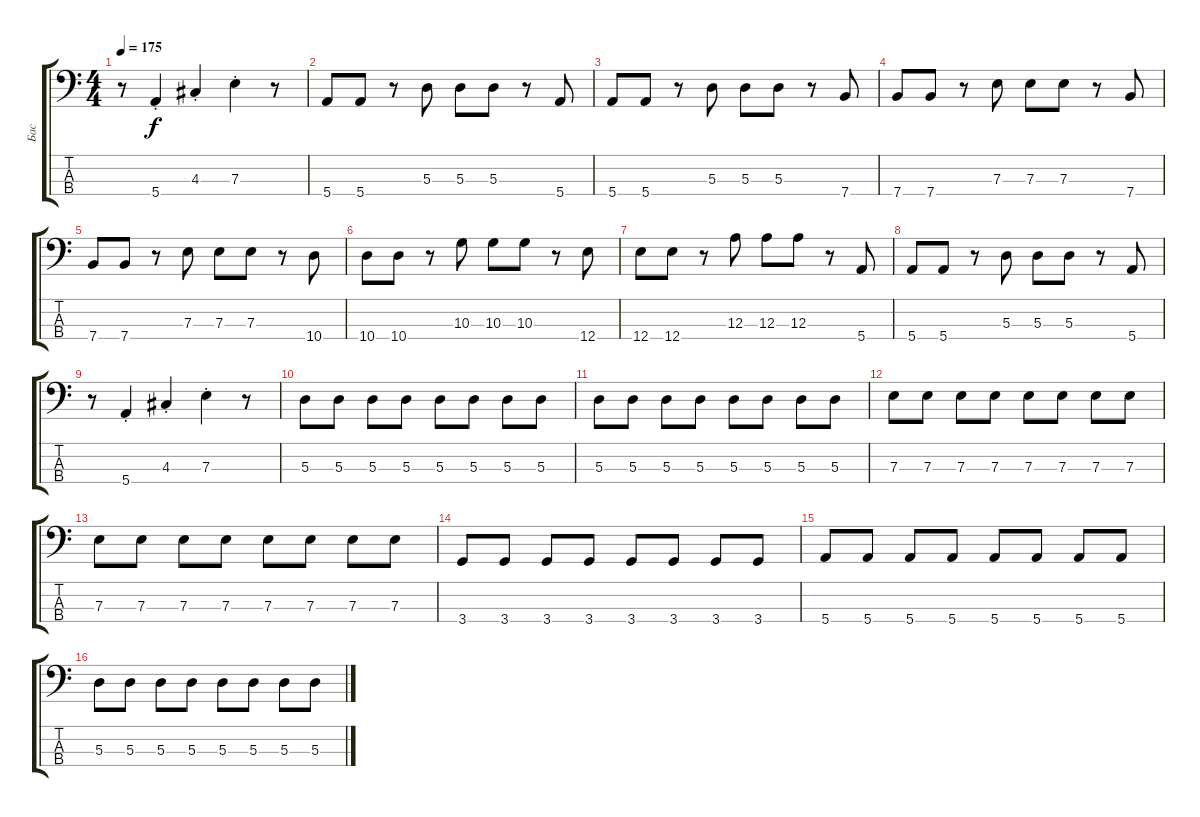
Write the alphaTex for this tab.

\track ("Бас" "Бас") {instrument electricbassfinger}
\staff {score tabs}
\tuning (G2 D2 A1 E1) {hide}
\ts (4 4)
\tempo 175
\clef f4
\ks c
r.8{dy f} 5.4{st}.4 4.3{st}.4 7.3{st}.4 r.8 |
5.4.8 5.4.8 r.8 5.3.8 5.3.8 5.3.8 r.8 5.4.8 |
5.4.8 5.4.8 r.8 5.3.8 5.3.8 5.3.8 r.8 7.4.8 |
7.4.8 7.4.8 r.8 7.3.8 7.3.8 7.3.8 r.8 7.4.8 |
7.4.8 7.4.8 r.8 7.3.8 7.3.8 7.3.8 r.8 10.4.8 |
10.4.8 10.4.8 r.8 10.3.8 10.3.8 10.3.8 r.8 12.4.8 |
12.4.8 12.4.8 r.8 12.3.8 12.3.8 12.3.8 r.8 5.4.8 |
5.4.8 5.4.8 r.8 5.3.8 5.3.8 5.3.8 r.8 5.4.8 |
r.8 5.4{st}.4 4.3{st}.4 7.3{st}.4 r.8 |
5.3.8 5.3.8 5.3.8 5.3.8 5.3.8 5.3.8 5.3.8 5.3.8 |
5.3.8 5.3.8 5.3.8 5.3.8 5.3.8 5.3.8 5.3.8 5.3.8 |
7.3.8 7.3.8 7.3.8 7.3.8 7.3.8 7.3.8 7.3.8 7.3.8 |
7.3.8 7.3.8 7.3.8 7.3.8 7.3.8 7.3.8 7.3.8 7.3.8 |
3.4.8 3.4.8 3.4.8 3.4.8 3.4.8 3.4.8 3.4.8 3.4.8 |
5.4.8 5.4.8 5.4.8 5.4.8 5.4.8 5.4.8 5.4.8 5.4.8 |
5.3.8 5.3.8 5.3.8 5.3.8 5.3.8 5.3.8 5.3.8 5.3.8
